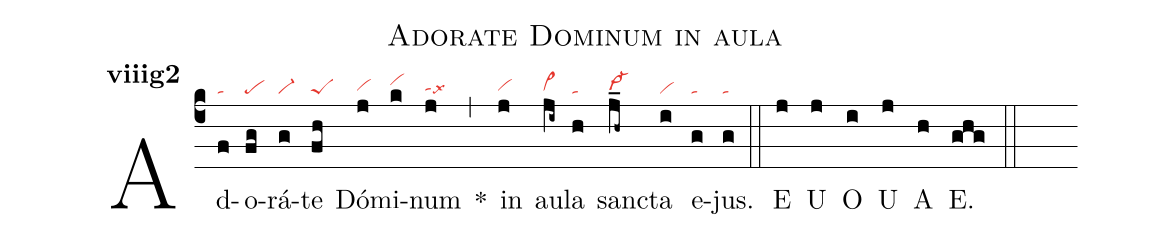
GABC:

name:Adorate Dominum in aula;
office-part:an;
mode:8g2;
nabc-lines:1;
%%
initial-style: 1;
name:Adorate Dominum;
mode: 8;
office-part: Antiphona;
annotation: Ant.;
annotation: viii g 2;
nabc-lines:1;
%%
(c4) Ad(f|ta)o(fg|pe)rá(g|vi-)te(fh|peS) Dó(j|vihg)mi(k|vihi)num(j|tahglsx6) <sp>*</sp>(,) in(j|vihg) au(ji~|vi>hg)la(h|ta) sanc(j_h~|vi->hg)ta(i|vi) e(g|ta)jus.(g|ta) (::)
<eu>E(j) U(j) O(i) U(j) A(h) E.(ghg) </eu>(::)
